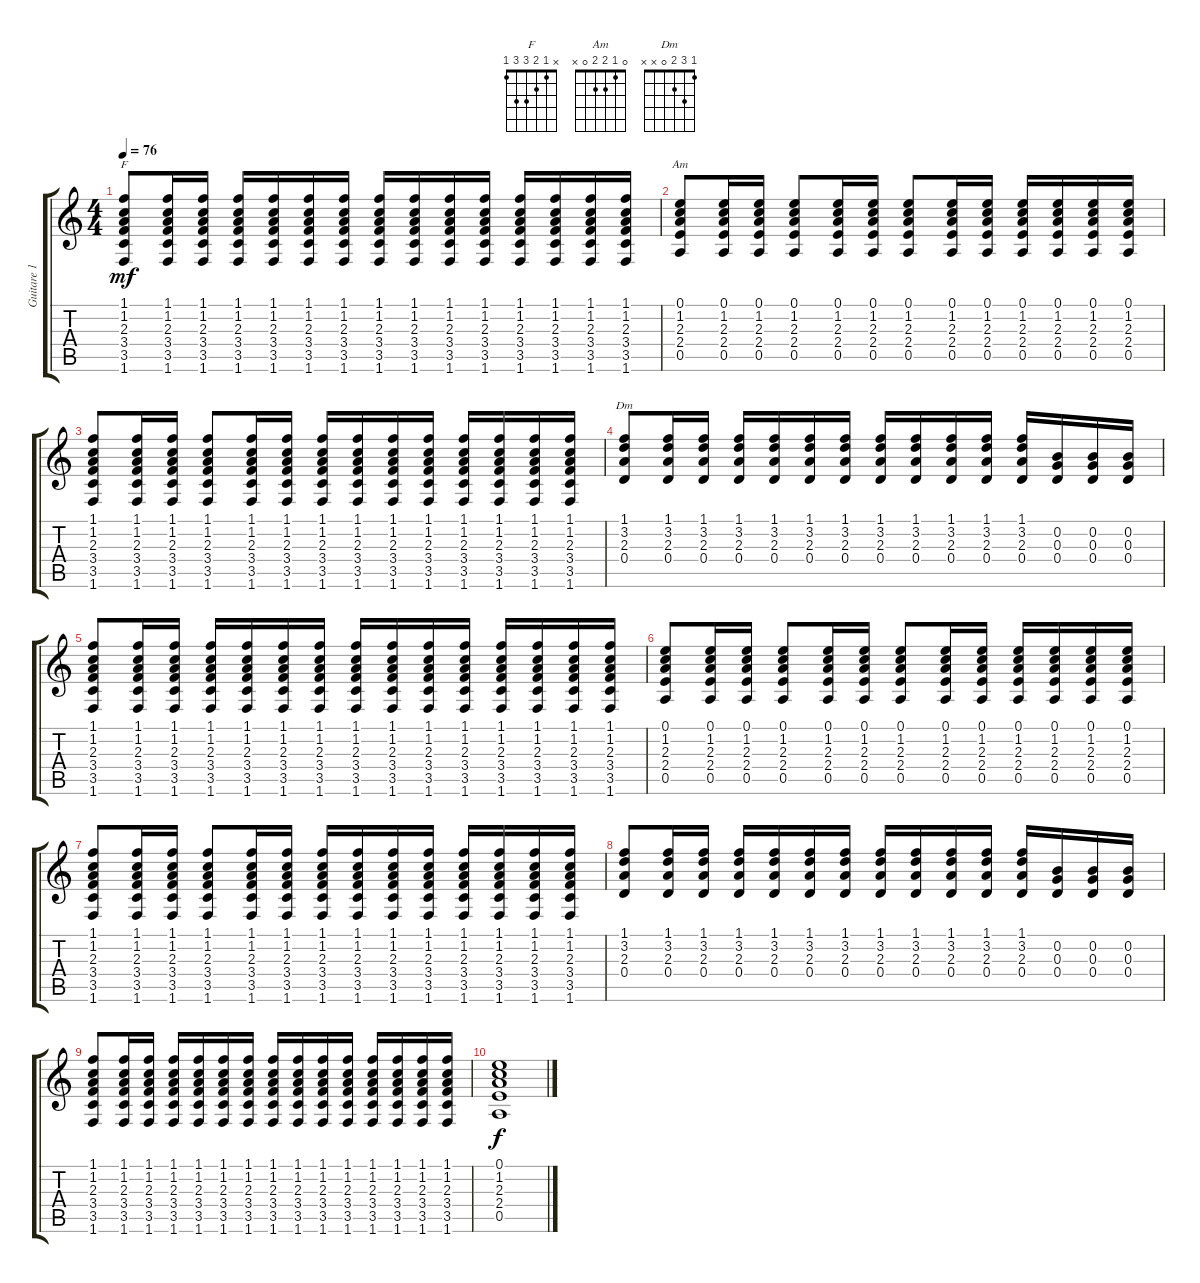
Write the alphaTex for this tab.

\track ("Guitare 1" "Guitare 1") {instrument acousticguitarsteel}
\staff {score tabs}
\tuning (E4 B3 G3 D3 A2 E2) {hide}
\chord ("F" x 1 2 3 3 1)
\chord ("Am" 0 1 2 2 0 x)
\chord ("Dm" 1 3 2 0 x x)
\ts (4 4)
\tempo 76
\clef g2
\ks c
(1.1 1.2 2.3 3.4 3.5 1.6).8{ch "F" dy mf} (1.1 1.2 2.3 3.4 3.5 1.6).16 (1.1 1.2 2.3 3.4 3.5 1.6).16 (1.1 1.2 2.3 3.4 3.5 1.6).16 (1.1 1.2 2.3 3.4 3.5 1.6).16 (1.1 1.2 2.3 3.4 3.5 1.6).16 (1.1 1.2 2.3 3.4 3.5 1.6).16 (1.1 1.2 2.3 3.4 3.5 1.6).16 (1.1 1.2 2.3 3.4 3.5 1.6).16 (1.1 1.2 2.3 3.4 3.5 1.6).16 (1.1 1.2 2.3 3.4 3.5 1.6).16 (1.1 1.2 2.3 3.4 3.5 1.6).16 (1.1 1.2 2.3 3.4 3.5 1.6).16 (1.1 1.2 2.3 3.4 3.5 1.6).16 (1.1 1.2 2.3 3.4 3.5 1.6).16 |
(0.1 1.2 2.3 2.4 0.5).8{ch "Am"} (0.1 1.2 2.3 2.4 0.5).16 (0.1 1.2 2.3 2.4 0.5).16 (0.1 1.2 2.3 2.4 0.5).8 (0.1 1.2 2.3 2.4 0.5).16 (0.1 1.2 2.3 2.4 0.5).16 (0.1 1.2 2.3 2.4 0.5).8 (0.1 1.2 2.3 2.4 0.5).16 (0.1 1.2 2.3 2.4 0.5).16 (0.1 1.2 2.3 2.4 0.5).16 (0.1 1.2 2.3 2.4 0.5).16 (0.1 1.2 2.3 2.4 0.5).16 (0.1 1.2 2.3 2.4 0.5).16 |
(1.1 1.2 2.3 3.4 3.5 1.6).8 (1.1 1.2 2.3 3.4 3.5 1.6).16 (1.1 1.2 2.3 3.4 3.5 1.6).16 (1.1 1.2 2.3 3.4 3.5 1.6).8 (1.1 1.2 2.3 3.4 3.5 1.6).16 (1.1 1.2 2.3 3.4 3.5 1.6).16 (1.1 1.2 2.3 3.4 3.5 1.6).16 (1.1 1.2 2.3 3.4 3.5 1.6).16 (1.1 1.2 2.3 3.4 3.5 1.6).16 (1.1 1.2 2.3 3.4 3.5 1.6).16 (1.1 1.2 2.3 3.4 3.5 1.6).16 (1.1 1.2 2.3 3.4 3.5 1.6).16 (1.1 1.2 2.3 3.4 3.5 1.6).16 (1.1 1.2 2.3 3.4 3.5 1.6).16 |
(1.1 3.2 2.3 0.4).8{ch "Dm"} (1.1 3.2 2.3 0.4).16 (1.1 3.2 2.3 0.4).16 (1.1 3.2 2.3 0.4).16 (1.1 3.2 2.3 0.4).16 (1.1 3.2 2.3 0.4).16 (1.1 3.2 2.3 0.4).16 (1.1 3.2 2.3 0.4).16 (1.1 3.2 2.3 0.4).16 (1.1 3.2 2.3 0.4).16 (1.1 3.2 2.3 0.4).16 (1.1 3.2 2.3 0.4).16 (0.2 0.3 0.4).16 (0.2 0.3 0.4).16 (0.2 0.3 0.4).16 |
(1.1 1.2 2.3 3.4 3.5 1.6).8 (1.1 1.2 2.3 3.4 3.5 1.6).16 (1.1 1.2 2.3 3.4 3.5 1.6).16 (1.1 1.2 2.3 3.4 3.5 1.6).16 (1.1 1.2 2.3 3.4 3.5 1.6).16 (1.1 1.2 2.3 3.4 3.5 1.6).16 (1.1 1.2 2.3 3.4 3.5 1.6).16 (1.1 1.2 2.3 3.4 3.5 1.6).16 (1.1 1.2 2.3 3.4 3.5 1.6).16 (1.1 1.2 2.3 3.4 3.5 1.6).16 (1.1 1.2 2.3 3.4 3.5 1.6).16 (1.1 1.2 2.3 3.4 3.5 1.6).16 (1.1 1.2 2.3 3.4 3.5 1.6).16 (1.1 1.2 2.3 3.4 3.5 1.6).16 (1.1 1.2 2.3 3.4 3.5 1.6).16 |
(0.1 1.2 2.3 2.4 0.5).8 (0.1 1.2 2.3 2.4 0.5).16 (0.1 1.2 2.3 2.4 0.5).16 (0.1 1.2 2.3 2.4 0.5).8 (0.1 1.2 2.3 2.4 0.5).16 (0.1 1.2 2.3 2.4 0.5).16 (0.1 1.2 2.3 2.4 0.5).8 (0.1 1.2 2.3 2.4 0.5).16 (0.1 1.2 2.3 2.4 0.5).16 (0.1 1.2 2.3 2.4 0.5).16 (0.1 1.2 2.3 2.4 0.5).16 (0.1 1.2 2.3 2.4 0.5).16 (0.1 1.2 2.3 2.4 0.5).16 |
(1.1 1.2 2.3 3.4 3.5 1.6).8 (1.1 1.2 2.3 3.4 3.5 1.6).16 (1.1 1.2 2.3 3.4 3.5 1.6).16 (1.1 1.2 2.3 3.4 3.5 1.6).8 (1.1 1.2 2.3 3.4 3.5 1.6).16 (1.1 1.2 2.3 3.4 3.5 1.6).16 (1.1 1.2 2.3 3.4 3.5 1.6).16 (1.1 1.2 2.3 3.4 3.5 1.6).16 (1.1 1.2 2.3 3.4 3.5 1.6).16 (1.1 1.2 2.3 3.4 3.5 1.6).16 (1.1 1.2 2.3 3.4 3.5 1.6).16 (1.1 1.2 2.3 3.4 3.5 1.6).16 (1.1 1.2 2.3 3.4 3.5 1.6).16 (1.1 1.2 2.3 3.4 3.5 1.6).16 |
(1.1 3.2 2.3 0.4).8 (1.1 3.2 2.3 0.4).16 (1.1 3.2 2.3 0.4).16 (1.1 3.2 2.3 0.4).16 (1.1 3.2 2.3 0.4).16 (1.1 3.2 2.3 0.4).16 (1.1 3.2 2.3 0.4).16 (1.1 3.2 2.3 0.4).16 (1.1 3.2 2.3 0.4).16 (1.1 3.2 2.3 0.4).16 (1.1 3.2 2.3 0.4).16 (1.1 3.2 2.3 0.4).16 (0.2 0.3 0.4).16 (0.2 0.3 0.4).16 (0.2 0.3 0.4).16 |
(1.1 1.2 2.3 3.4 3.5 1.6).8 (1.1 1.2 2.3 3.4 3.5 1.6).16 (1.1 1.2 2.3 3.4 3.5 1.6).16 (1.1 1.2 2.3 3.4 3.5 1.6).16 (1.1 1.2 2.3 3.4 3.5 1.6).16 (1.1 1.2 2.3 3.4 3.5 1.6).16 (1.1 1.2 2.3 3.4 3.5 1.6).16 (1.1 1.2 2.3 3.4 3.5 1.6).16 (1.1 1.2 2.3 3.4 3.5 1.6).16 (1.1 1.2 2.3 3.4 3.5 1.6).16 (1.1 1.2 2.3 3.4 3.5 1.6).16 (1.1 1.2 2.3 3.4 3.5 1.6).16 (1.1 1.2 2.3 3.4 3.5 1.6).16 (1.1 1.2 2.3 3.4 3.5 1.6).16 (1.1 1.2 2.3 3.4 3.5 1.6).16 |
(0.1 1.2 2.3 2.4 0.5).1{dy f}
